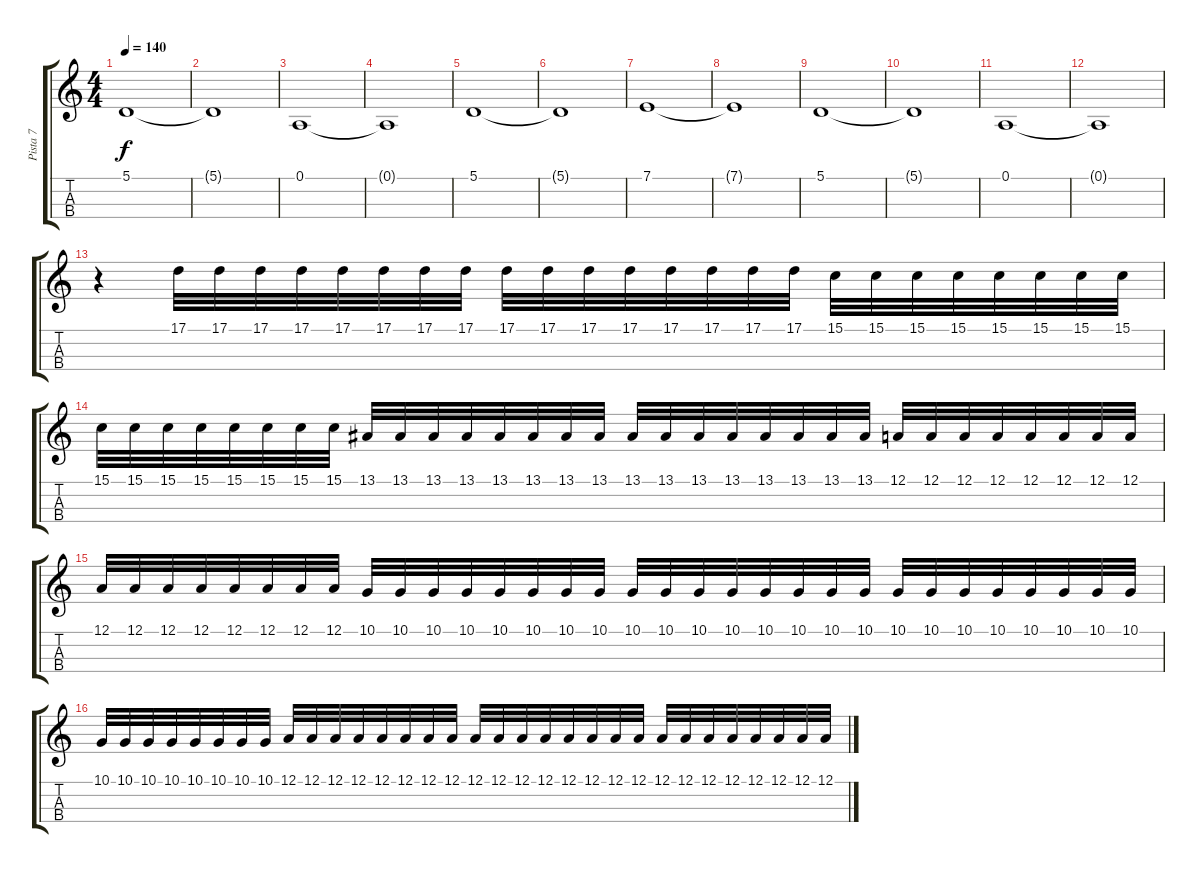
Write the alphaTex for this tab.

\track ("Pista 7" "Pista 7") {instrument tremolostrings}
\staff {score tabs}
\tuning (A3 D3 G2 C2) {hide}
\ts (4 4)
\tempo 140
\clef g2
\ks c
5.1.1{dy f} |
5.1{t}.1 |
0.1.1 |
0.1{t}.1 |
5.1.1 |
5.1{t}.1 |
7.1.1 |
7.1{t}.1 |
5.1.1 |
5.1{t}.1 |
0.1.1 |
0.1{t}.1 |
r.4 17.1.32 17.1.32 17.1.32 17.1.32 17.1.32 17.1.32 17.1.32 17.1.32 17.1.32 17.1.32 17.1.32 17.1.32 17.1.32 17.1.32 17.1.32 17.1.32 15.1.32 15.1.32 15.1.32 15.1.32 15.1.32 15.1.32 15.1.32 15.1.32 |
15.1.32 15.1.32 15.1.32 15.1.32 15.1.32 15.1.32 15.1.32 15.1.32 13.1.32 13.1.32 13.1.32 13.1.32 13.1.32 13.1.32 13.1.32 13.1.32 13.1.32 13.1.32 13.1.32 13.1.32 13.1.32 13.1.32 13.1.32 13.1.32 12.1.32 12.1.32 12.1.32 12.1.32 12.1.32 12.1.32 12.1.32 12.1.32 |
12.1.32 12.1.32 12.1.32 12.1.32 12.1.32 12.1.32 12.1.32 12.1.32 10.1.32 10.1.32 10.1.32 10.1.32 10.1.32 10.1.32 10.1.32 10.1.32 10.1.32 10.1.32 10.1.32 10.1.32 10.1.32 10.1.32 10.1.32 10.1.32 10.1.32 10.1.32 10.1.32 10.1.32 10.1.32 10.1.32 10.1.32 10.1.32 |
10.1.32 10.1.32 10.1.32 10.1.32 10.1.32 10.1.32 10.1.32 10.1.32 12.1.32 12.1.32 12.1.32 12.1.32 12.1.32 12.1.32 12.1.32 12.1.32 12.1.32 12.1.32 12.1.32 12.1.32 12.1.32 12.1.32 12.1.32 12.1.32 12.1.32 12.1.32 12.1.32 12.1.32 12.1.32 12.1.32 12.1.32 12.1.32
